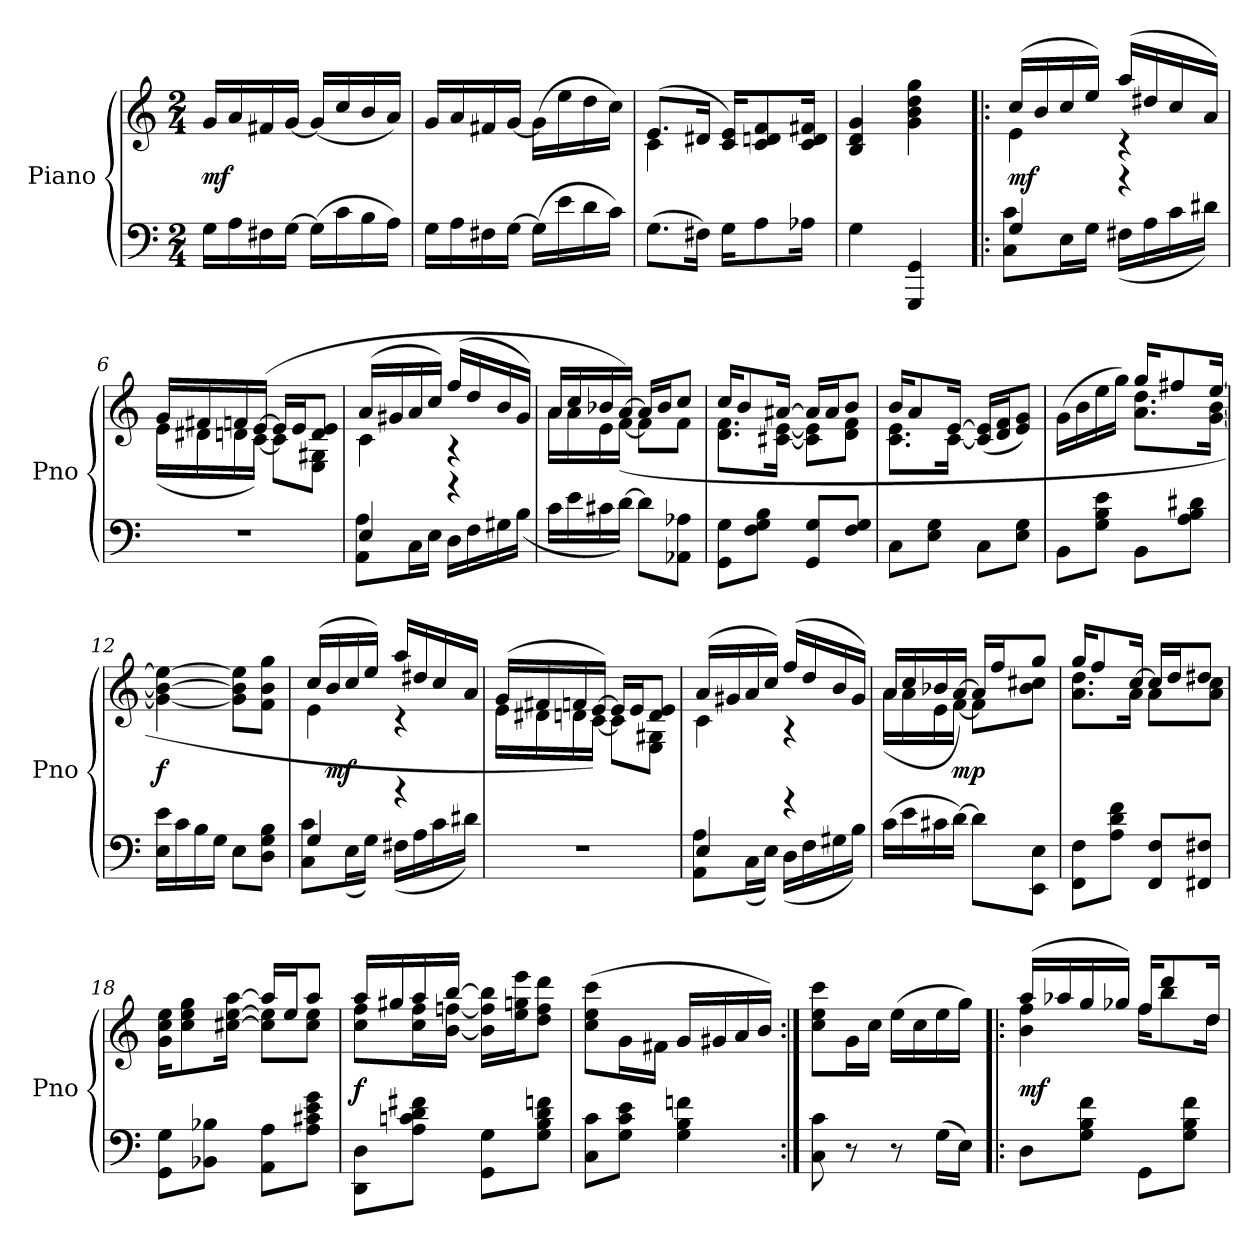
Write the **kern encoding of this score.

**kern	**kern	**dynam
*part1	*part1	*part1
*staff2	*staff1	*staff1/2
*I"Piano	*	*
*I'Pno	*	*
*clefF4	*clefG2	*
*k[]	*k[]	*
*C:	*C:	*
*M2/4	*M2/4	*
*MM92	*MM92	*
=1	=1	=1
16GLL	16gLL	mf
16A	16a	.
16F#X	16f#X	.
[16GJJ	[16gJJ	.
(16GLL]	(16gLL]	.
16c	16cc	.
16B	16b	.
16AJJ)	16aJJ)	.
=2	=2	=2
16GLL	16gLL	.
16A	16a	.
16F#X	16f#X	.
[16GJJ	[16gJJ	.
(16GLL]	(16gLL]	.
16e	16ee	.
16d	16dd	.
16cJJ)	16ccJJ)	.
=3	=3	=3
*	*^	*
(8.GL	(8.eL	4c	.
16F#XJk)	16d#XJk	.	.
16GKL	16c 16eKL)	4ryy	.
8A	8c 8dn 8f	.	.
16A-XJk	16c 16d 16f#XJk	.	.
*	*v	*v	*
=4	=4	=4
4G	4B 4d 4g	.
4GGG 4GG	4g 4b 4dd 4gg	.
=5!|:	=5!|:	=5!|:
*^	*^	*
4G	8C 8cL	(16ccLL	4e	mf
.	.	16b	.	.
.	16EL	16cc	.	.
.	16GJJ	16eeJJ)	.	.
4r	(16F#XLL	(16aaLL	4r	.
.	16A	16dd#X	.	.
.	16c	16cc	.	.
.	16d#XJJ)	16aJJ)	.	.
*v	*v	*	*	*
=6	=6	=6	=6
2r	16gLL	(16eLL	.
.	16f#X	16d#X	.
.	16fn	16dn	.
.	([16eJJ	[16cJJ)	.
.	16eLL]	8cL]	.
.	16eJ	.	.
.	8d 8eJ	8E 8G#XJ	.
=7	=7	=7	=7
*^	*	*	*
4E	8AA 8AL	(16aLL	4c	.
.	.	16g#X	.	.
.	16CL	16a	.	.
.	16EJJ	16ccJJ)	.	.
4r	16DLL	(16ffLL	4r	.
.	16F	16dd	.	.
.	16G#X	16b	.	.
.	(16BJJ	16g#JJ)	.	.
*v	*v	*	*	*
=8	=8	=8	=8
16cLL	16aLL	16aLL	.
16e	16cc	16a	.
16c#X	16b-X	16e	.
[16dJJ)	[16aJJ	([16fJJ)	.
8dL]	16aLL]	8fL]	.
.	16b-J	.	.
8AA-X 8A-XJ	8ccJ	8fJ	.
=9	=9	=9	=9
8GG 8GL	16ccKL	8.d 8.fL	.
.	8b	.	.
8F 8G 8BJ	.	.	.
.	[16a#XJk	[16c#X [16eJk	.
8GG 8GL	16a#LL]	8c#] 8e]L	.
.	16a#J	.	.
8F 8GJ	8bJ	8d 8fJ	.
=10	=10	=10	=10
8CL	16bKL	8.c 8.eL	.
.	8a	.	.
8E 8GJ	.	.	.
.	[16eJk	[16cJk	.
8CL	(16c] 16e]LL	4ryy	.
.	16d 16fJ	.	.
8E 8GJ	8e 8gJ)	.	.
=11	=11	=11	=11
8BBL	(16gLL	4ryy	.
.	16b	.	.
8G 8B 8eJ	16ee	.	.
.	16ggJJ)	.	.
8BBL	16ggKL	8.a 8.ddL	.
.	8ff#X	.	.
8A 8B 8d#XJ	.	.	.
.	[16eeJk	[16g [16bJk	.
*	*v	*v	*
=12	=12	=12
16E 16eLL	4g_ 4b_ 4ee_	f
16c	.	.
16B	.	.
16GJJ	.	.
8EL	8g] 8b] 8ee]L	.
8D 8G 8BJ	8f 8b 8ggJ	.
=13	=13	=13
*^	*^	*
4G	8C 8cL	(16ccLL	4e	.
.	.	16b	.	mf
.	(16EL	16cc	.	.
.	16GJJ)	16eeJJ)	.	.
4r	(16F#XLL	16aaLL	4r	.
.	16A	16dd#X	.	.
.	16c	16cc	.	.
.	16d#XJJ)	16aJJ	.	.
*v	*v	*	*	*
=14	=14	=14	=14
2r	(16gLL	16eLL	.
.	16f#X	16d#X	.
.	16fn	16dn	.
.	[16eJJ)	[16cJJ)	.
.	16eLL]	8cL]	.
.	16eJ	.	.
.	8d 8eJ	8E 8G#XJ	.
=15	=15	=15	=15
*^	*	*	*
4E	8AA 8AL	(16aLL	4c	.
.	.	16g#X	.	.
.	(16CL	16a	.	.
.	16EJJ)	16ccJJ)	.	.
4r	(16DLL	(16ffLL	4r	.
.	16F	16dd	.	.
.	16G#X	16b	.	.
.	16BJJ)	16g#JJ)	.	.
*v	*v	*	*	*
=16	=16	=16	=16
(16cLL	16aLL	(16aLL	.
16e	16cc	16a	.
16c#X	16b-X	16e	.
[16dJJ)	[16aJJ)	[16fJJ	mp
8dL]	16aLL]	8fL]	.
.	16ffJ	.	.
8EE 8EJ	8ggJ	8b- 8cc#XJ	.
=17	=17	=17	=17
8FF 8FL	16ggKL	8.a 8.ddL	.
.	8ff	.	.
8A 8d 8fJ	.	.	.
.	[16ccJk	16aJk	.
8FF 8FL	16ccLL]	8aL	.
.	16ddJ	.	.
8FF#X 8F#XJ	8dd#XJ	8a 8ccJ	.
=18	=18	=18	=18
8GG 8GL	16g 16cc 16eeKL	4ryy	.
.	8cc 8ee 8gg	.	.
8BB-X 8B-XJ	.	.	.
.	[16cc#X [16ee [16aaJk	.	.
8AA 8AL	16aaLL]	8cc#] 8ee]L	.
.	16eeJ	.	.
8A 8c#X 8e 8gJ	8aaJ	8cc# 8eeJ	.
=19	=19	=19	=19
8DD 8DL	16aaLL	8cc 8ffL	f
.	16gg#X	.	.
8A 8cn 8d 8f#XJ	16aa	16cc 16ffL	.
.	[16bbJJ	[16b [16ffnJJ	.
8GG 8GL	4ryy	16b] 16ff] 16bb]LL	.
.	.	16ee 16ggn 16eeeJ	.
8G 8B 8d 8fnJ	.	8dd 8ff 8dddJ	.
*	*v	*v	*
=20	=20	=20
8C 8cL	(8cc 8ee 8cccL	.
8G 8c 8eJ	16gL	.
.	16f#XJJ	.
4G 4B 4fn	16gLL	.
.	16g#X	.
.	16a	.
.	16bJJ)	.
=21:|!	=21:|!	=21:|!
8C 8c	8cc 8ee 8cccL	.
8r	16gL	.
.	16ccJJ	.
8r	(16eeLL	.
.	16cc	.
(16GLL	16ee	.
16EJJ)	16ggJJ)	.
=22!|:	=22!|:	=22!|:
*	*^	*
8DL	(16aaLL	4b 4ff	mf
.	16aa-X	.	.
8G 8B 8fJ	16gg	.	.
.	16gg-XJJ)	.	.
8GGL	16ffKL	16ffKL	.
.	8ddd	8bb	.
8G 8B 8fJ	.	.	.
.	16ddJk	16ddJk	.
*	*v	*v	*
=	=	=
*-	*-	*-
